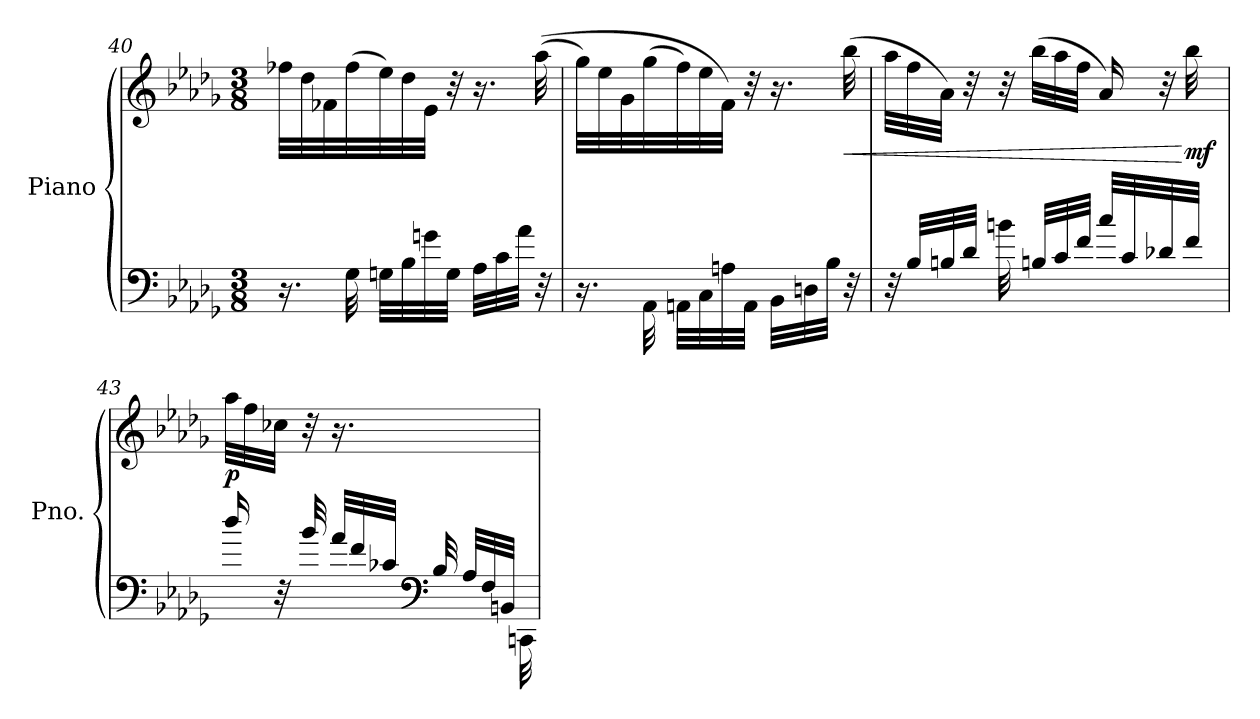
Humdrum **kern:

**kern	**kern	**dynam
*part1	*part1	*part1
*staff2	*staff1	*staff1/2
*I"Piano	*	*
*I'Pno.	*	*
*clefF4	*clefG2	*
*k[b-e-a-d-g-]	*k[b-e-a-d-g-]	*
*M3/8	*M3/8	*
=40	=40	=40
16.r	32ff-X\LLL	.
.	32dd-\	.
.	32f-X\	.
32G-\	(>32ff-\	.
32Gn\LLL	32ee-\)	.
32B-\	32dd-\	.
32gn\	32e-\JJJ	.
32G\JJJ	32r	.
32A-\LLL	16.r	.
32c\	.	.
32a-\JJJ	.	.
32r	(>(>32aa-\	.
!!LO:LB:g=z
=41	=41	=41
16.r	32gg-\LLL)	.
.	32ee-\	.
.	32g-\	.
32AA-\	(>32gg-\	.
32AAn\LLL	32ff\)	.
32C\	32ee-\	.
32An\	32f\JJJ)	.
32AA\JJJ	32r	.
32BB-\LLL	16.r	.
32Dn\	.	.
32B-\JJJ	.	.
!	!	!LO:HP:b
32r	(>32bb-\	<
=42	=42	=42
32r	32aa-\LLL	.
32B-/LLL	32ff\	.
32Bn/	32a-\JJJ)	.
32d-/JJJ	32r	.
32bn\	32r	.
32Bn/LLL	(>32bb-\LLL	.
32c/	32aa-\	.
32f/JJJ	32ff\JJJ	.
32cc/LLL	16a-/)	.
32c/	.	.
32d-X/	32r	.
!	!	!LO:DY:n=1:b
32f/JJJ	(>32bb-\	[ mf
=43	=43	=43
*^	*	*
*	*^	*	*
!	!	!	!	!LO:DY:b
8..ryy	16dd-/	16.ryy	32aa-\LLL	p
.	.	.	32ff\	.
.	32r	.	32cc-X\JJJ	.
*	*v	*v	*	*
.	32b-/	32r	.
.	32a-/LLL	16.r	.
.	32f/	.	.
.	32c-X/JJJ	.	.
*clefF4	*	*	*
32B-/	8ryy	8ryy	.
32A-/LLL	.	.	.
32F/	.	.	.
32BBn/JJJ)	.	.	.
*	*^	*	*
32ryy	32ryy	32CCn\	32ryy	.
*v	*v	*v	*	*
=	=	=
*-	*-	*-
